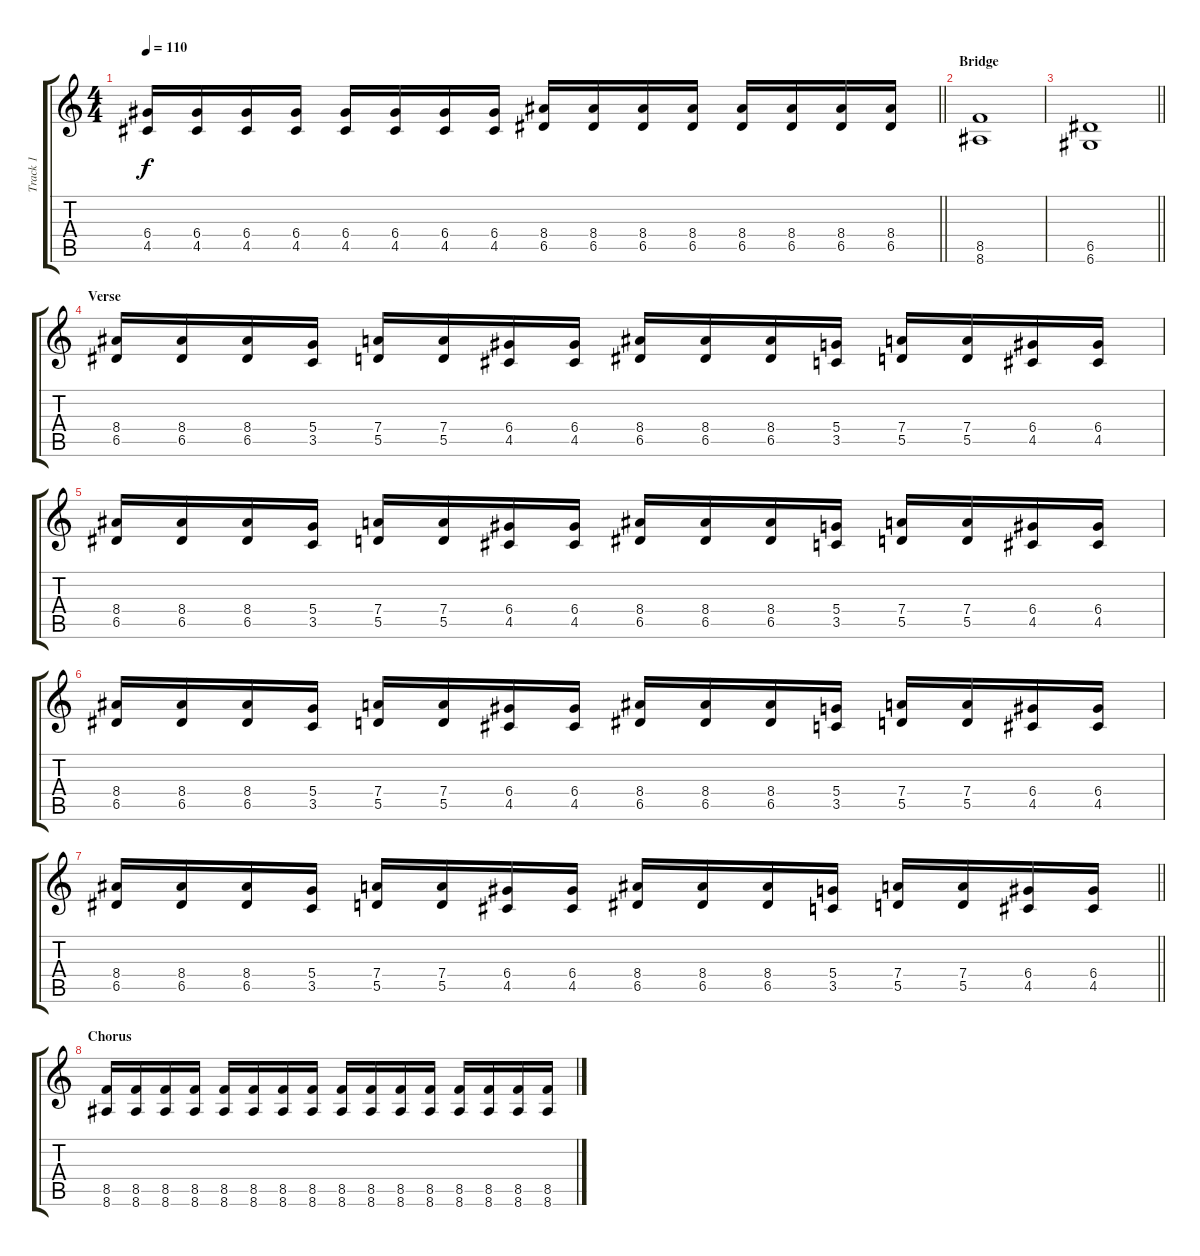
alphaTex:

\track ("Track 1" "Track 1") {instrument distortionguitar}
\staff {score tabs}
\tuning (E4 B3 G3 D3 A2 D2) {hide}
\ts (4 4)
\tempo 110
\clef g2
\barLineRight lightlight
\ks c
(6.4 4.5).16{dy f} (6.4 4.5).16 (6.4 4.5).16 (6.4 4.5).16 (6.4 4.5).16 (6.4 4.5).16 (6.4 4.5).16 (6.4 4.5).16 (8.4 6.5).16 (8.4 6.5).16 (8.4 6.5).16 (8.4 6.5).16 (8.4 6.5).16 (8.4 6.5).16 (8.4 6.5).16 (8.4 6.5).16 |
\section ("" "Bridge")
(8.5 8.6).1 |
\barLineRight lightlight
(6.5 6.6).1 |
\section ("" "Verse")
(8.4 6.5).16 (8.4 6.5).16 (8.4 6.5).16 (5.4 3.5).16 (7.4 5.5).16 (7.4 5.5).16 (6.4 4.5).16 (6.4 4.5).16 (8.4 6.5).16 (8.4 6.5).16 (8.4 6.5).16 (5.4 3.5).16 (7.4 5.5).16 (7.4 5.5).16 (6.4 4.5).16 (6.4 4.5).16 |
(8.4 6.5).16 (8.4 6.5).16 (8.4 6.5).16 (5.4 3.5).16 (7.4 5.5).16 (7.4 5.5).16 (6.4 4.5).16 (6.4 4.5).16 (8.4 6.5).16 (8.4 6.5).16 (8.4 6.5).16 (5.4 3.5).16 (7.4 5.5).16 (7.4 5.5).16 (6.4 4.5).16 (6.4 4.5).16 |
(8.4 6.5).16 (8.4 6.5).16 (8.4 6.5).16 (5.4 3.5).16 (7.4 5.5).16 (7.4 5.5).16 (6.4 4.5).16 (6.4 4.5).16 (8.4 6.5).16 (8.4 6.5).16 (8.4 6.5).16 (5.4 3.5).16 (7.4 5.5).16 (7.4 5.5).16 (6.4 4.5).16 (6.4 4.5).16 |
\barLineRight lightlight
(8.4 6.5).16 (8.4 6.5).16 (8.4 6.5).16 (5.4 3.5).16 (7.4 5.5).16 (7.4 5.5).16 (6.4 4.5).16 (6.4 4.5).16 (8.4 6.5).16 (8.4 6.5).16 (8.4 6.5).16 (5.4 3.5).16 (7.4 5.5).16 (7.4 5.5).16 (6.4 4.5).16 (6.4 4.5).16 |
\section ("" "Chorus")
(8.5 8.6).16 (8.5 8.6).16 (8.5 8.6).16 (8.5 8.6).16 (8.5 8.6).16 (8.5 8.6).16 (8.5 8.6).16 (8.5 8.6).16 (8.5 8.6).16 (8.5 8.6).16 (8.5 8.6).16 (8.5 8.6).16 (8.5 8.6).16 (8.5 8.6).16 (8.5 8.6).16 (8.5 8.6).16
